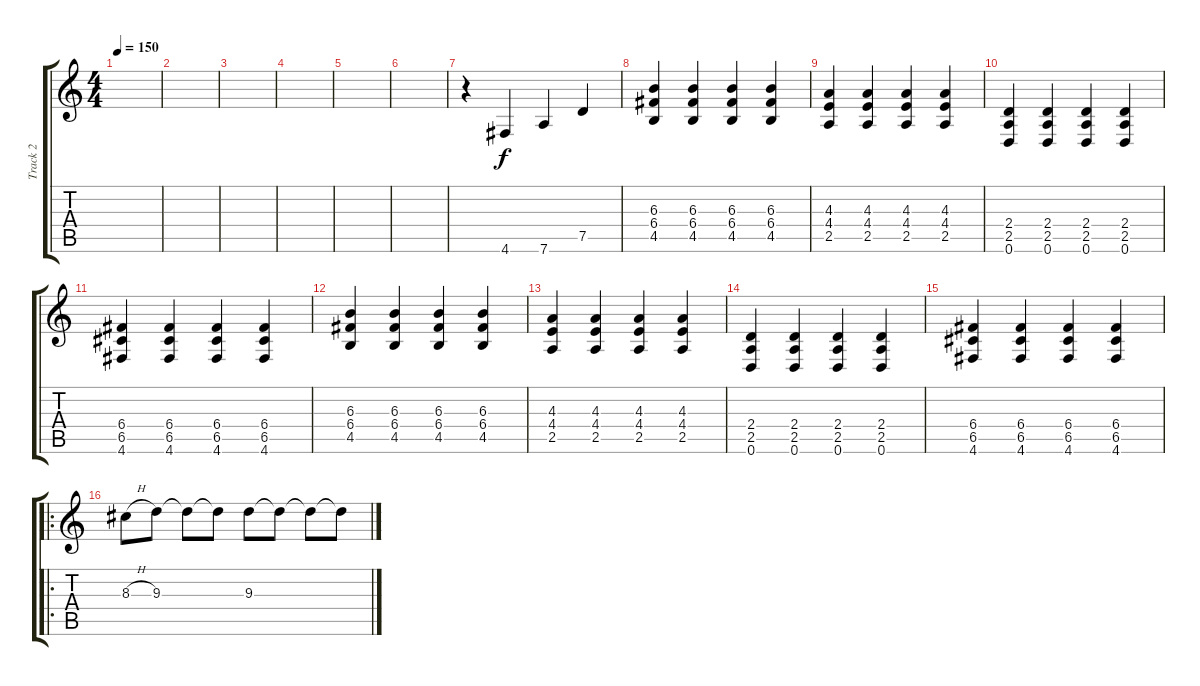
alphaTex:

\track ("Track 2" "Track 2") {instrument overdrivenguitar}
\staff {score tabs}
\tuning (D4 A3 F3 C3 G2 D2) {hide}
\ts (4 4)
\tempo 150
\clef g2
\ks c
|
|
|
|
|
|
r.4 4.6.4{instrument distortionguitar} 7.6.4 7.5.4 |
(6.3 6.4 4.5).4 (6.3 6.4 4.5).4 (6.3 6.4 4.5).4 (6.3 6.4 4.5).4 |
(4.3 4.4 2.5).4 (4.3 4.4 2.5).4 (4.3 4.4 2.5).4 (4.3 4.4 2.5).4 |
(2.4 2.5 0.6).4 (2.4 2.5 0.6).4 (2.4 2.5 0.6).4 (2.4 2.5 0.6).4 |
(6.4 6.5 4.6).4 (6.4 6.5 4.6).4 (6.4 6.5 4.6).4 (6.4 6.5 4.6).4 |
(6.3 6.4 4.5).4 (6.3 6.4 4.5).4 (6.3 6.4 4.5).4 (6.3 6.4 4.5).4 |
(4.3 4.4 2.5).4 (4.3 4.4 2.5).4 (4.3 4.4 2.5).4 (4.3 4.4 2.5).4 |
(2.4 2.5 0.6).4 (2.4 2.5 0.6).4 (2.4 2.5 0.6).4 (2.4 2.5 0.6).4 |
(6.4 6.5 4.6).4 (6.4 6.5 4.6).4 (6.4 6.5 4.6).4 (6.4 6.5 4.6).4 |
\ro
8.3{h}.8 9.3.8 9.3{t}.8 9.3{t}.8 9.3.8 9.3{t}.8 9.3{t}.8 9.3{t}.8
